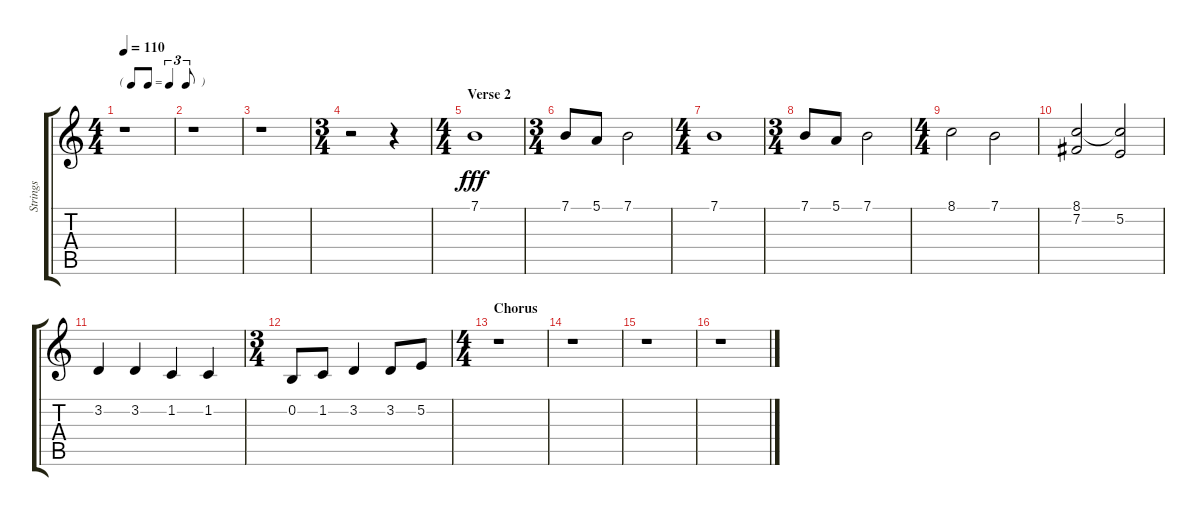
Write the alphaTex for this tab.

\track ("Strings" "Strings") {instrument violin}
\staff {score tabs}
\tuning (E4 B3 G3 D3 A2 E2) {hide}
\ts (4 4)
\tf triplet8th
\tempo 110
\clef g2
\ks c
r.1{dy fff} |
r.1 |
r.1 |
\ts (3 4)
r.2 r.4 |
\ts (4 4)
\section ("" "Verse 2")
7.1.1{volume 16} |
\ts (3 4)
7.1.8 5.1.8 7.1.2 |
\ts (4 4)
7.1.1 |
\ts (3 4)
7.1.8 5.1.8 7.1.2 |
\ts (4 4)
8.1.2 7.1.2 |
(8.1 7.2).2 (8.1{t} 5.2).2 |
3.2.4 3.2.4 1.2.4 1.2.4 |
\ts (3 4)
0.2.8 1.2.8 3.2.4 3.2.8 5.2.8 |
\ts (4 4)
\section ("" "Chorus")
r.1 |
r.1 |
r.1 |
r.1
